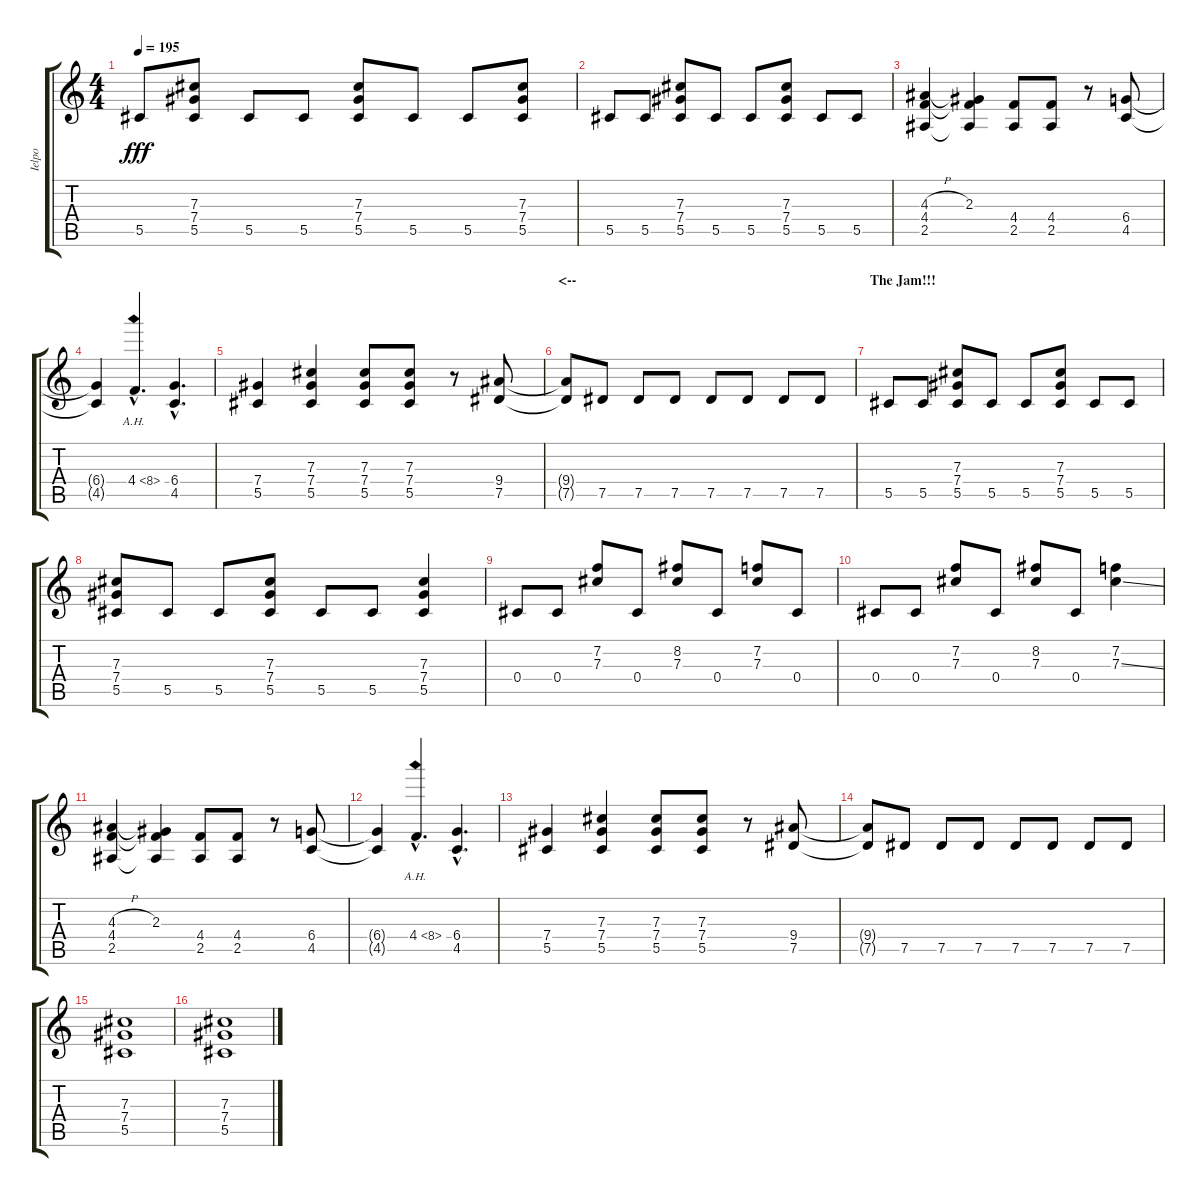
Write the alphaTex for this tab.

\track ("Ielpo" "Ielpo") {instrument distortionguitar}
\staff {score tabs}
\tuning (Eb4 Bb3 Gb3 Db3 Ab2 Eb2) {hide}
\ts (4 4)
\tempo 195
\clef g2
\ks c
5.5.8{dy fff} (7.3 7.4 5.5).8 5.5.8 5.5.8 (7.3 7.4 5.5).8 5.5.8 5.5.8 (7.3 7.4 5.5).8 |
5.5.8 5.5.8 (7.3 7.4 5.5).8 5.5.8 5.5.8 (7.3 7.4 5.5).8 5.5.8 5.5.8 |
(4.3{h} 4.4 2.5).4 (2.3 4.4{t} 2.5{t}).4 (4.4 2.5).8 (4.4 2.5).8 r.8 (6.4 4.5).8 |
(6.4{t} 4.5{t}).4 4.4{ah 4 hac}.4{d} (6.4{hac} 4.5{hac}).4{d} |
(7.4 5.5).4 (7.3 7.4 5.5).4 (7.3 7.4 5.5).8 (7.3 7.4 5.5).8 r.8 (9.4 7.5).8 |
\section ("" "<--")
(9.4{t} 7.5{t}).8 7.5.8 7.5.8 7.5.8 7.5.8 7.5.8 7.5.8 7.5.8 |
\section ("" "The Jam!!!")
5.5.8 5.5.8 (7.3 7.4 5.5).8 5.5.8 5.5.8 (7.3 7.4 5.5).8 5.5.8 5.5.8 |
(7.3 7.4 5.5).8 5.5.8 5.5.8 (7.3 7.4 5.5).8 5.5.8 5.5.8 (7.3 7.4 5.5).4 |
0.4.8 0.4.8 (7.2 7.3).8 0.4.8 (8.2 7.3).8 0.4.8 (7.2 7.3).8 0.4.8 |
0.4.8 0.4.8 (7.2 7.3).8 0.4.8 (8.2 7.3).8 0.4.8 (7.2 7.3{ss}).4 |
(4.3{h} 4.4 2.5).4 (2.3 4.4{t} 2.5{t}).4 (4.4 2.5).8 (4.4 2.5).8 r.8 (6.4 4.5).8 |
(6.4{t} 4.5{t}).4 4.4{ah 4 hac}.4{d} (6.4{hac} 4.5{hac}).4{d} |
(7.4 5.5).4 (7.3 7.4 5.5).4 (7.3 7.4 5.5).8 (7.3 7.4 5.5).8 r.8 (9.4 7.5).8 |
(9.4{t} 7.5{t}).8 7.5.8 7.5.8 7.5.8 7.5.8 7.5.8 7.5.8 7.5.8 |
(7.3 7.4 5.5).1 |
(7.3 7.4 5.5).1
